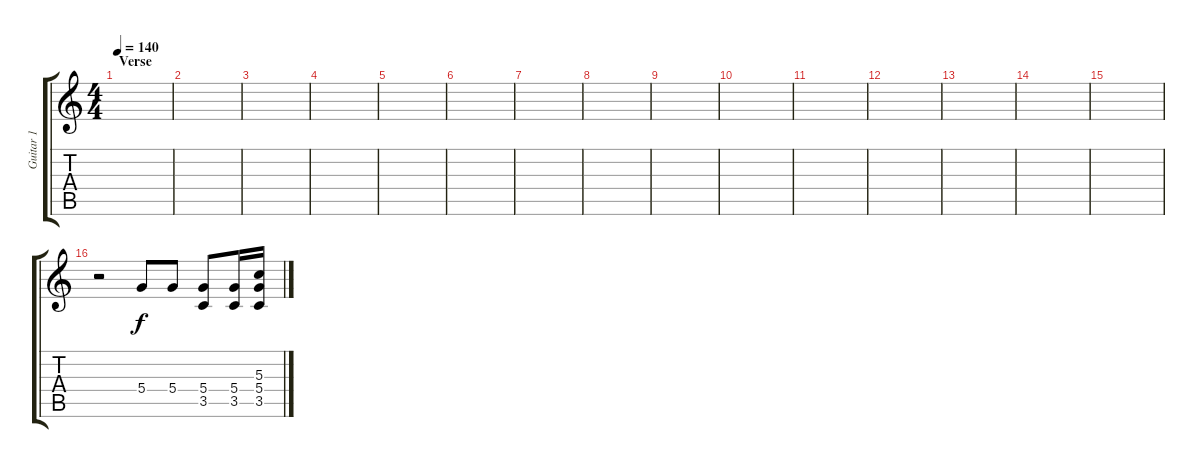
\track ("Guitar 1" "Guitar 1") {instrument distortionguitar}
\staff {score tabs}
\tuning (E4 B3 G3 D3 A2 E2) {hide}
\ts (4 4)
\section ("" "Verse")
\tempo 140
\clef g2
\ks c
|
|
|
|
|
|
|
|
|
|
|
|
|
|
|
r.2 5.4.8 5.4.8 (5.4 3.5).8 (5.4 3.5).16 (5.3 5.4 3.5).16
